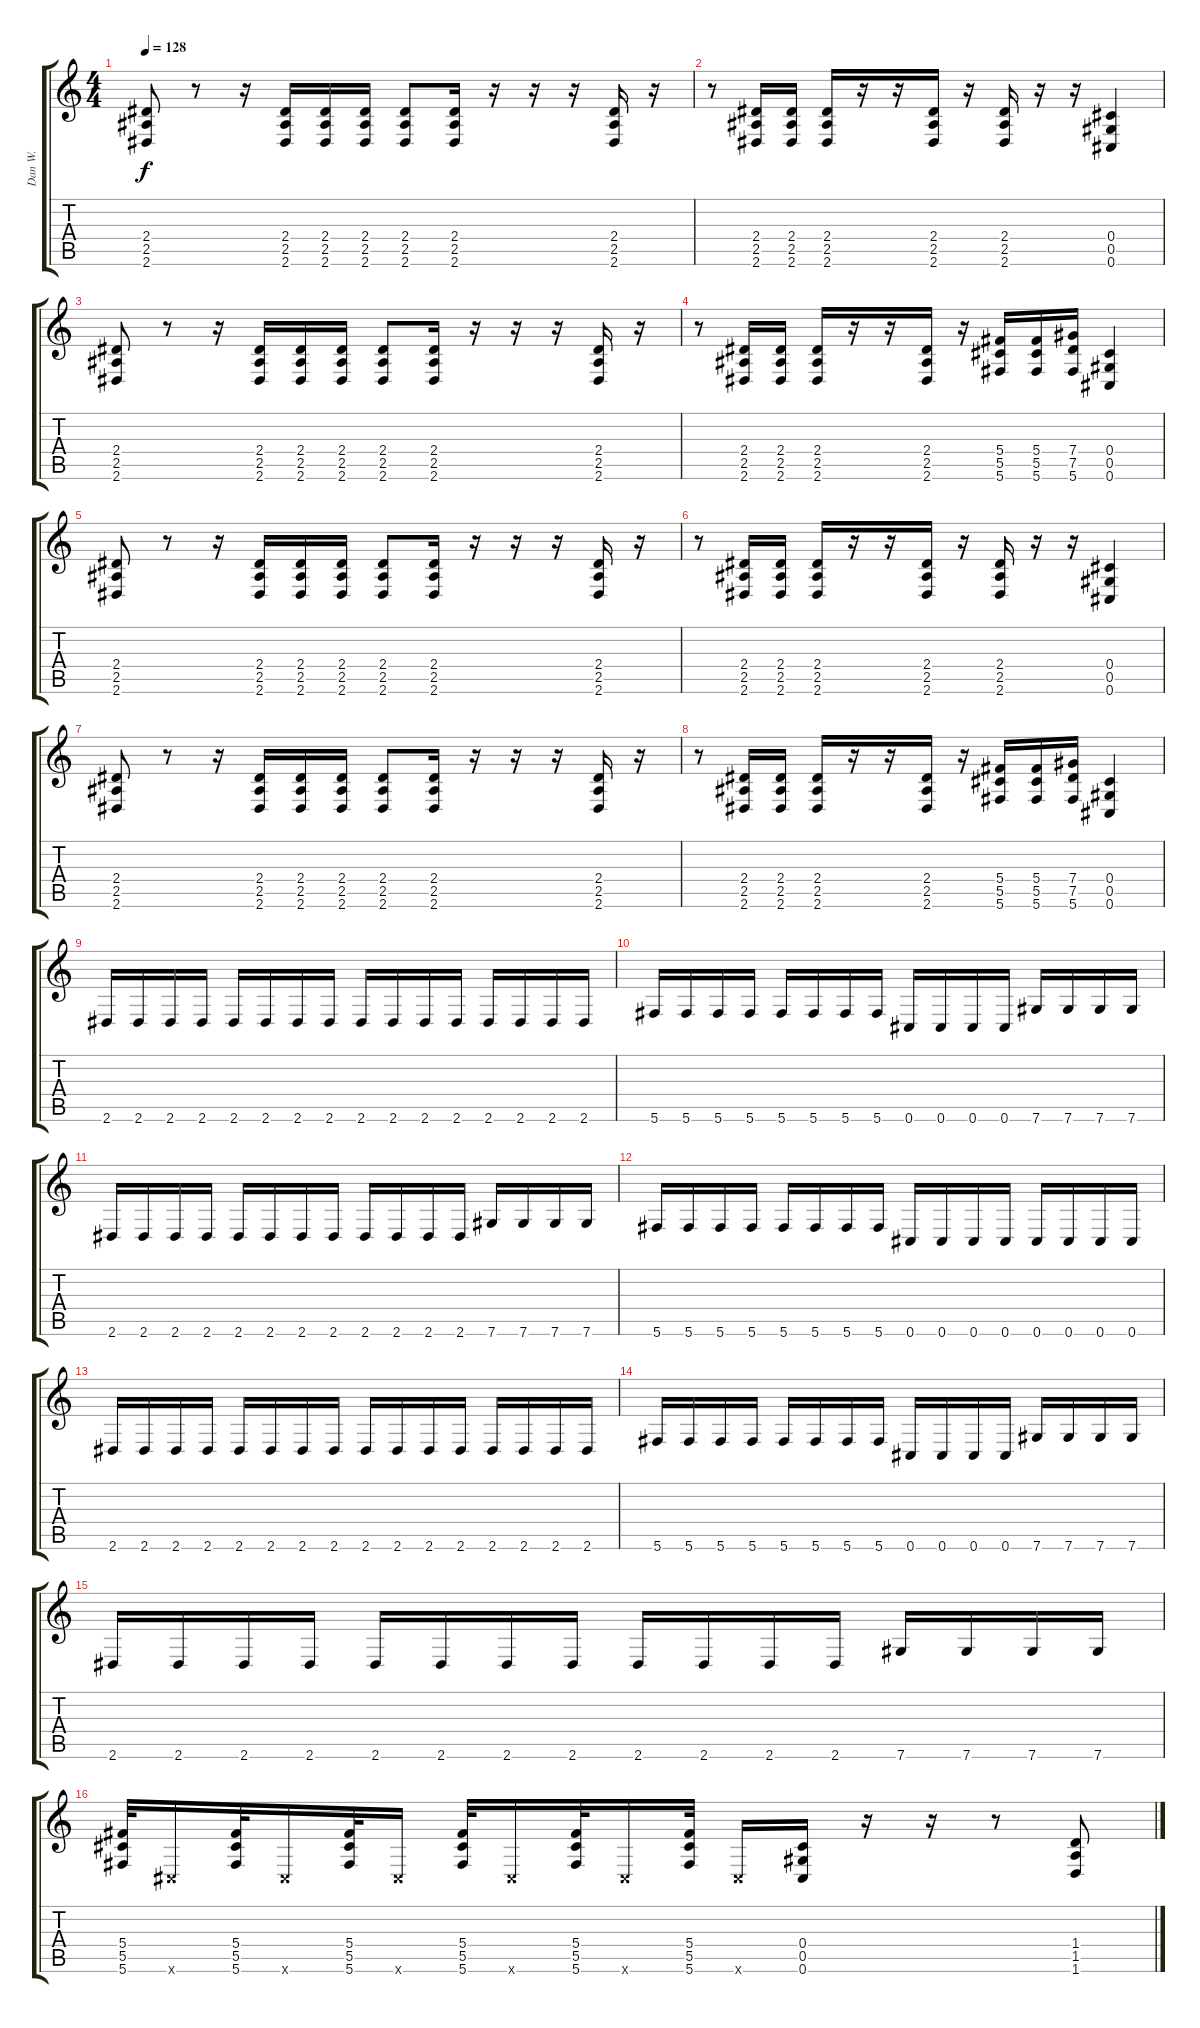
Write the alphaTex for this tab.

\track ("Dan W." "Dan W.") {instrument distortionguitar}
\staff {score tabs}
\tuning (Eb4 Bb3 Gb3 Db3 Ab2 Db2) {hide}
\ts (4 4)
\tempo 128
\clef g2
\ks c
(2.4 2.5 2.6).8{dy f} r.8 r.16 (2.4 2.5 2.6).16 (2.4 2.5 2.6).16 (2.4 2.5 2.6).16 (2.4 2.5 2.6).8 (2.4 2.5 2.6).16 r.16 r.16 r.16 (2.4 2.5 2.6).16 r.16 |
r.8 (2.4 2.5 2.6).16 (2.4 2.5 2.6).16 (2.4 2.5 2.6).16 r.16 r.16 (2.4 2.5 2.6).16 r.16 (2.4 2.5 2.6).16 r.16 r.16 (0.4 0.5 0.6).4 |
(2.4 2.5 2.6).8 r.8 r.16 (2.4 2.5 2.6).16 (2.4 2.5 2.6).16 (2.4 2.5 2.6).16 (2.4 2.5 2.6).8 (2.4 2.5 2.6).16 r.16 r.16 r.16 (2.4 2.5 2.6).16 r.16 |
r.8 (2.4 2.5 2.6).16 (2.4 2.5 2.6).16 (2.4 2.5 2.6).16 r.16 r.16 (2.4 2.5 2.6).16 r.16 (5.4 5.5 5.6).16 (5.4 5.5 5.6).16 (7.4 7.5 5.6).16 (0.4 0.5 0.6).4 |
(2.4 2.5 2.6).8 r.8 r.16 (2.4 2.5 2.6).16 (2.4 2.5 2.6).16 (2.4 2.5 2.6).16 (2.4 2.5 2.6).8 (2.4 2.5 2.6).16 r.16 r.16 r.16 (2.4 2.5 2.6).16 r.16 |
r.8 (2.4 2.5 2.6).16 (2.4 2.5 2.6).16 (2.4 2.5 2.6).16 r.16 r.16 (2.4 2.5 2.6).16 r.16 (2.4 2.5 2.6).16 r.16 r.16 (0.4 0.5 0.6).4 |
(2.4 2.5 2.6).8 r.8 r.16 (2.4 2.5 2.6).16 (2.4 2.5 2.6).16 (2.4 2.5 2.6).16 (2.4 2.5 2.6).8 (2.4 2.5 2.6).16 r.16 r.16 r.16 (2.4 2.5 2.6).16 r.16 |
r.8 (2.4 2.5 2.6).16 (2.4 2.5 2.6).16 (2.4 2.5 2.6).16 r.16 r.16 (2.4 2.5 2.6).16 r.16 (5.4 5.5 5.6).16 (5.4 5.5 5.6).16 (7.4 7.5 5.6).16 (0.4 0.5 0.6).4 |
2.6.16 2.6.16 2.6.16 2.6.16 2.6.16 2.6.16 2.6.16 2.6.16 2.6.16 2.6.16 2.6.16 2.6.16 2.6.16 2.6.16 2.6.16 2.6.16 |
5.6.16 5.6.16 5.6.16 5.6.16 5.6.16 5.6.16 5.6.16 5.6.16 0.6.16 0.6.16 0.6.16 0.6.16 7.6.16 7.6.16 7.6.16 7.6.16 |
2.6.16 2.6.16 2.6.16 2.6.16 2.6.16 2.6.16 2.6.16 2.6.16 2.6.16 2.6.16 2.6.16 2.6.16 7.6.16 7.6.16 7.6.16 7.6.16 |
5.6.16 5.6.16 5.6.16 5.6.16 5.6.16 5.6.16 5.6.16 5.6.16 0.6.16 0.6.16 0.6.16 0.6.16 0.6.16 0.6.16 0.6.16 0.6.16 |
2.6.16 2.6.16 2.6.16 2.6.16 2.6.16 2.6.16 2.6.16 2.6.16 2.6.16 2.6.16 2.6.16 2.6.16 2.6.16 2.6.16 2.6.16 2.6.16 |
5.6.16 5.6.16 5.6.16 5.6.16 5.6.16 5.6.16 5.6.16 5.6.16 0.6.16 0.6.16 0.6.16 0.6.16 7.6.16 7.6.16 7.6.16 7.6.16 |
2.6.16 2.6.16 2.6.16 2.6.16 2.6.16 2.6.16 2.6.16 2.6.16 2.6.16 2.6.16 2.6.16 2.6.16 7.6.16 7.6.16 7.6.16 7.6.16 |
(5.4 5.5 5.6).32 0.6{x}.16 (5.4 5.5 5.6).32 0.6{x}.16 (5.4 5.5 5.6).32 0.6{x}.16 (5.4 5.5 5.6).32 0.6{x}.16 (5.4 5.5 5.6).32 0.6{x}.16 (5.4 5.5 5.6).32 0.6{x}.16 (0.4 0.5 0.6).16 r.16 r.16 r.8 (1.4 1.5 1.6).8
